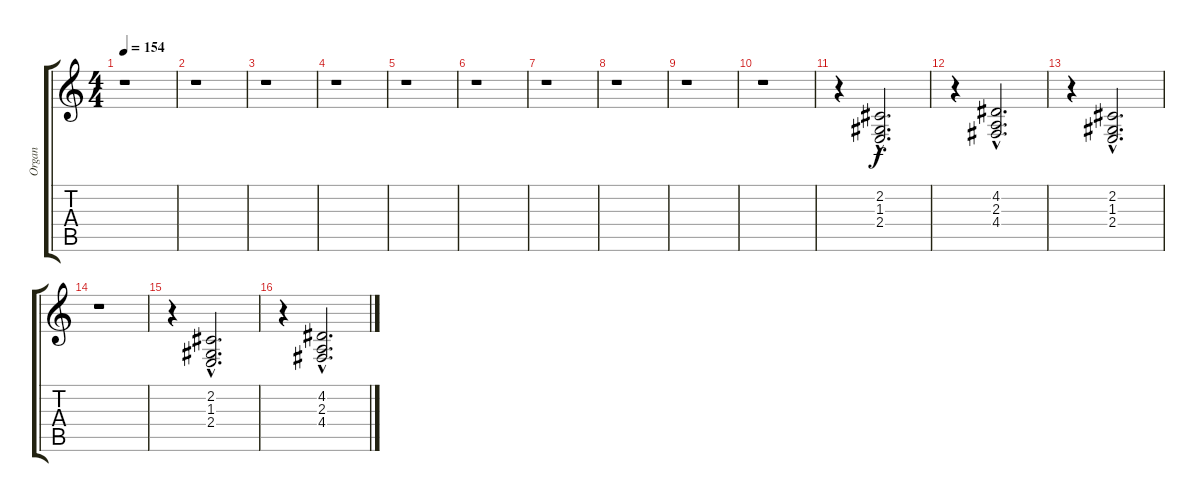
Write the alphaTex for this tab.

\track ("Organ" "Organ") {instrument churchorgan}
\staff {score tabs}
\tuning (E4 B3 G3 D3 A2 E2) {hide}
\ts (4 4)
\tempo 154
\clef g2
\ks c
r.1{dy f instrument churchorgan} |
r.1 |
r.1 |
r.1 |
r.1 |
r.1 |
r.1 |
r.1 |
r.1 |
r.1 |
r.4 (2.2{hac} 1.3{hac} 2.4{hac}).2{d volume 8} |
r.4 (4.2{hac} 2.3{hac} 4.4{hac}).2{d volume 10} |
r.4 (2.2{hac} 1.3{hac} 2.4{hac}).2{d volume 9} |
r.1 |
r.4 (2.2{hac} 1.3{hac} 2.4{hac}).2{d volume 8} |
r.4 (4.2{hac} 2.3{hac} 4.4{hac}).2{d volume 10}
